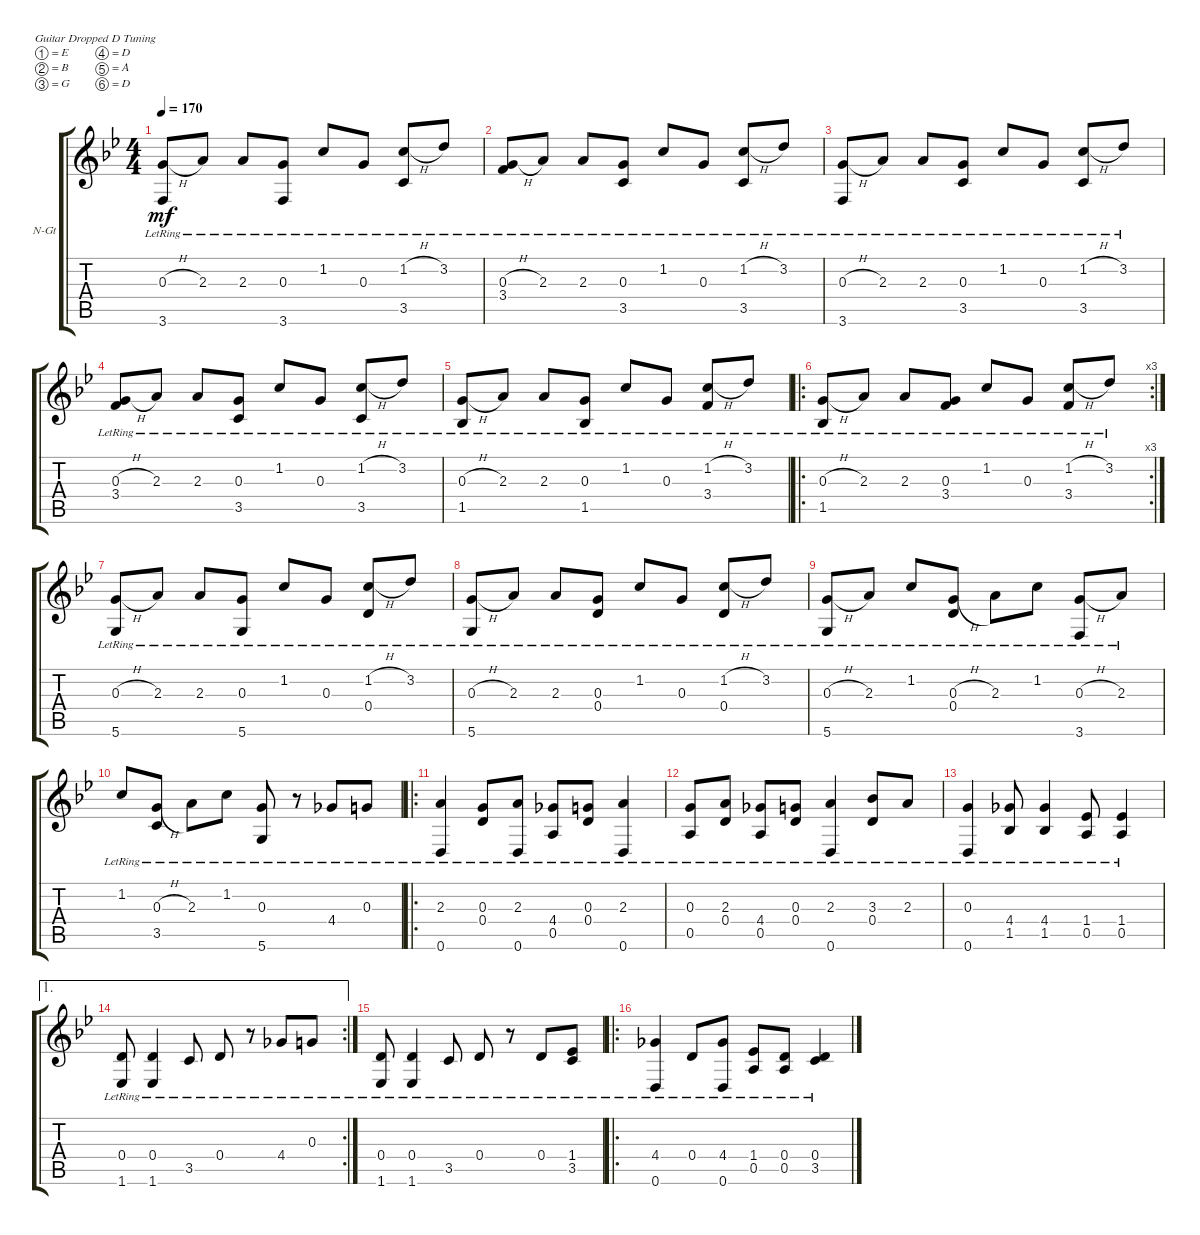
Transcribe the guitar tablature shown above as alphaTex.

\defaultSystemsLayout 4
\bracketExtendMode groupsimilarinstruments
\firstSystemTrackNameOrientation horizontal
\otherSystemsTrackNameOrientation horizontal
\track ("Nylon Guitar" "N-Gt") {instrument acousticguitarnylon}
\staff {score tabs}
\tuning (E4 B3 G3 D3 A2 D2)
\ts (4 4)
\tempo 170
\clef g2
\scale
0.238806
\ks bb
(0.3{h lr} 3.6{lr}).8{dy mf} 2.3{lr}.8 2.3{lr}.8 (0.3{lr} 3.6{lr}).8 1.2{lr}.8 0.3{lr}.8 (1.2{h lr} 3.5{lr}).8 3.2{lr}.8 |
\scale
0.261194 (0.3{h lr} 3.4{lr}).8 2.3{lr}.8 2.3{lr}.8 (0.3{lr} 3.5{lr}).8 1.2{lr}.8 0.3{lr}.8 (1.2{h lr} 3.5{lr}).8 3.2{lr}.8 |
\scale
0.238806 (0.3{h lr} 3.6{lr}).8 2.3{lr}.8 2.3{lr}.8 (0.3{lr} 3.5{lr}).8 1.2{lr}.8 0.3{lr}.8 (1.2{h lr} 3.5{lr}).8 3.2{lr}.8 |
\scale
0.261194 (0.3{h lr} 3.4{lr}).8 2.3{lr}.8 2.3{lr}.8 (0.3{lr} 3.5{lr}).8 1.2{lr}.8 0.3{lr}.8 (1.2{h lr} 3.5{lr}).8 3.2{lr}.8 |
\scale
0.237741 (0.3{h lr} 1.5{lr}).8 2.3{lr}.8 2.3{lr}.8 (0.3{lr} 1.5{lr}).8 1.2{lr}.8 0.3{lr}.8 (1.2{h lr} 3.4{lr}).8 3.2{lr}.8 |
\ro
\rc 3
\scale
0.286776 (0.3{h lr} 1.5{lr}).8 2.3{lr}.8 2.3{lr}.8 (0.3{lr} 3.4{lr}).8 1.2{lr}.8 0.3{lr}.8 (1.2{h lr} 3.4{lr}).8 3.2{lr}.8 |
\scale
0.237741 (0.3{h lr} 5.6{lr}).8 2.3{lr}.8 2.3{lr}.8 (0.3{lr} 5.6{lr}).8 1.2{lr}.8 0.3{lr}.8 (1.2{h lr} 0.4{lr}).8 3.2{lr}.8 |
\scale
0.237741 (0.3{h lr} 5.6{lr}).8 2.3{lr}.8 2.3{lr}.8 (0.3{lr} 0.4{lr}).8 1.2{lr}.8 0.3{lr}.8 (1.2{h lr} 0.4{lr}).8 3.2{lr}.8 |
\scale
0.22695 (0.3{h lr} 5.6{lr}).8 2.3{lr}.8 1.2{lr}.8 (0.3{h lr} 0.4{lr}).8 2.3{lr}.8 1.2{lr}.8 (0.3{h lr} 3.6{lr}).8 2.3{lr}.8 |
\scale
0.292199 1.2{lr}.8 (0.3{h lr} 3.5{lr}).8 2.3{lr}.8 1.2{lr}.8 (0.3{lr} 5.6{lr}).8 r.8 4.4{lr}.8 0.3{lr}.8 |
\ro
\scale
0.239716 (2.3{lr} 0.6{lr}).4 (0.3{lr} 0.4{lr}).8 (2.3{lr} 0.6{lr}).8 (4.4{lr} 0.5{lr}).8 (0.3{lr} 0.4{lr}).8 (2.3{lr} 0.6{lr}).4 |
\scale
0.241135 (0.3{lr} 0.5{lr}).8 (2.3{lr} 0.4{lr}).8 (4.4{lr} 0.5{lr}).8 (0.3{lr} 0.4{lr}).8 (2.3{lr} 0.6{lr}).4 (3.3{lr} 0.4{lr}).8 2.3{lr}.8 |
\scale
0.206349 (0.3{lr} 0.6{lr}).4 (4.4{lr} 1.5{lr}).8 (4.4{lr} 1.5{lr}).4 (0.5{lr} 1.4{lr}).8 (0.5{lr} 1.4{lr}).4 |
\ae 1
\rc 2
\scale
0.312698 (0.4{lr} 1.6{lr}).8 (0.4{lr} 1.6{lr}).4 3.5{lr}.8 0.4{lr}.8 r.8 4.4{lr}.8 0.3{lr}.8 |
\scale
0.238095 (0.4{lr} 1.6{lr}).8 (0.4{lr} 1.6{lr}).4 3.5{lr}.8 0.4{lr}.8 r.8 0.4{lr}.8 (1.4{lr} 3.5{lr}).8 |
\ro
\scale
0.242857 (4.4{lr} 0.6{lr}).4 0.4{lr}.8 (4.4{lr} 0.6{lr}).8 (0.5{lr} 1.4{lr}).8 (0.4{lr} 0.5{lr}).8 (3.5{lr} 0.4{lr}).4
